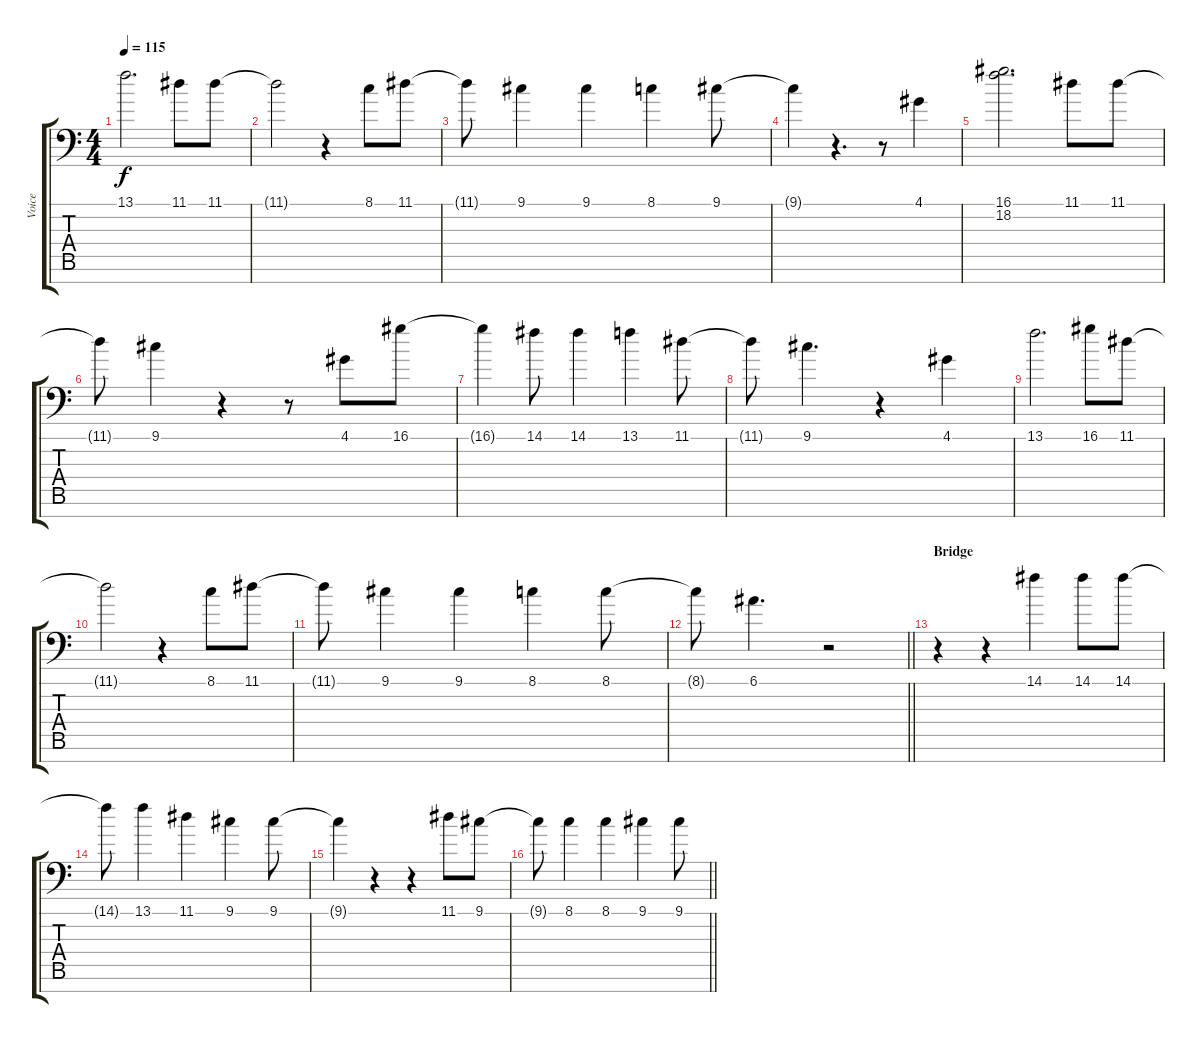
\track ("Voice" "Voice") {instrument frenchhorn}
\staff {score tabs}
\tuning (E4 B3 G3 D3 A2 E2 C-1) {hide}
\ts (4 4)
\tempo 115
\clef f4
\ks c
13.1.2{d dy f} 11.1.8 11.1.8 |
11.1{t}.2 r.4 8.1.8 11.1.8 |
11.1{t}.8 9.1.4 9.1.4 8.1.4 9.1.8 |
9.1{t}.4 r.4{d} r.8 4.1.4 |
(16.1 18.2).2{d} 11.1.8 11.1.8 |
11.1{t}.8 9.1.4 r.4 r.8 4.1.8 16.1.8 |
16.1{t}.4 14.1.8 14.1.4 13.1.4 11.1.8 |
11.1{t}.8 9.1.4{d} r.4 4.1.4 |
13.1.2{d} 16.1.8 11.1.8 |
11.1{t}.2 r.4 8.1.8 11.1.8 |
11.1{t}.8 9.1.4 9.1.4 8.1.4 8.1.8 |
\barLineRight lightlight
8.1{t}.8 6.1.4{d} r.2 |
\section ("" "Bridge")
r.4 r.4 14.1.4 14.1.8 14.1.8 |
14.1{t}.8 13.1.4 11.1.4 9.1.4 9.1.8 |
9.1{t}.4 r.4 r.4 11.1.8 9.1.8 |
\barLineRight lightlight
9.1{t}.8 8.1.4 8.1.4 9.1.4 9.1.8
